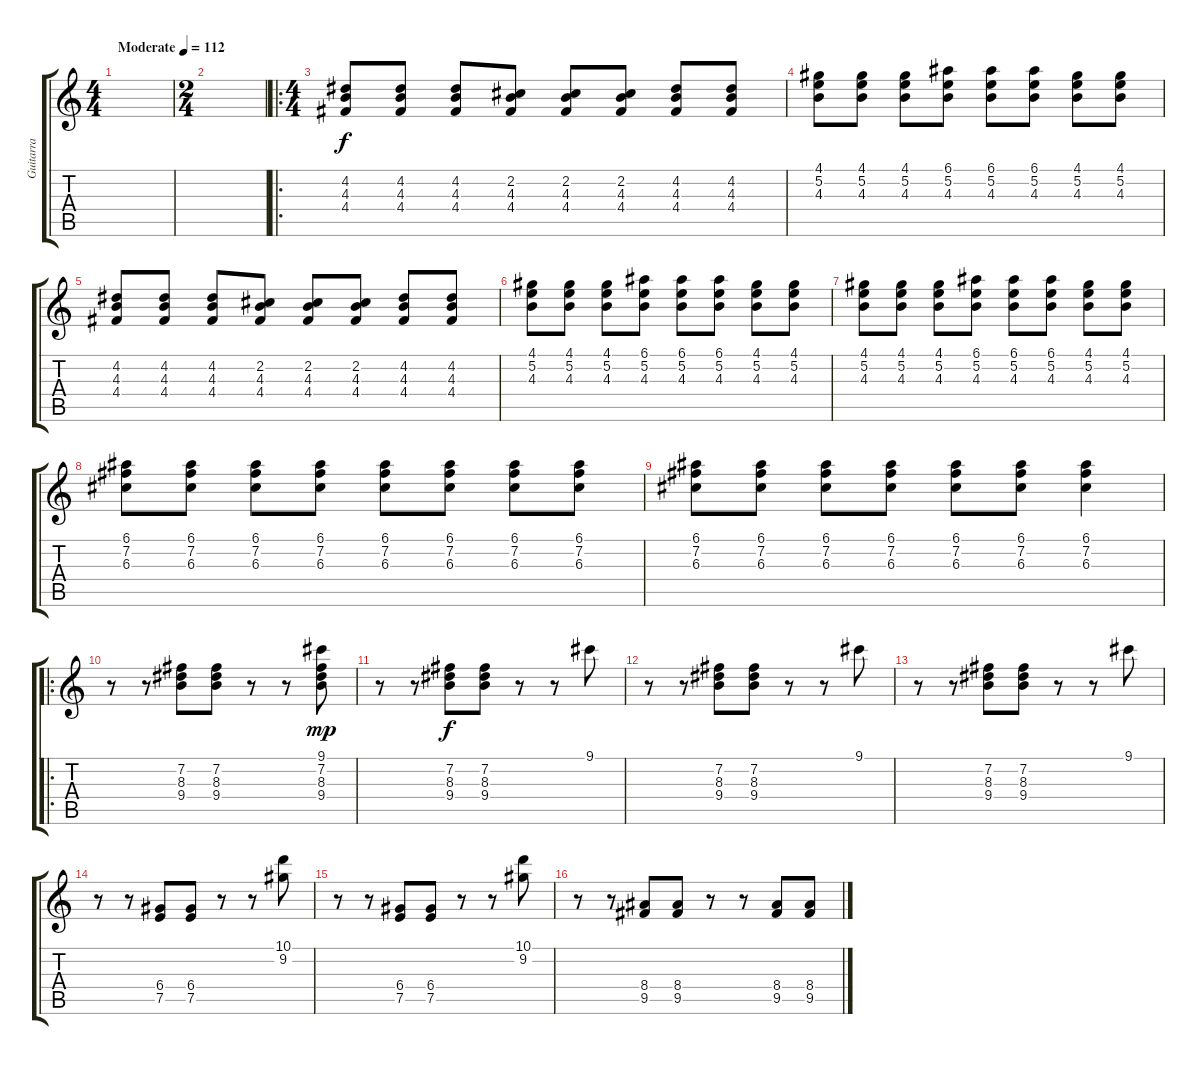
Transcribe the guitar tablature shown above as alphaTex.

\track ("Guitarra" "Guitarra") {instrument distortionguitar}
\staff {score tabs}
\tuning (E4 B3 G3 D3 A2 E2) {hide}
\ts (4 4)
\tempo (112 "Moderate")
\clef g2
\ks c
|
\ts (2 4)
|
\ro
\ts (4 4)
(4.2 4.3 4.4).8 (4.2 4.3 4.4).8 (4.2 4.3 4.4).8 (2.2 4.3 4.4).8 (2.2 4.3 4.4).8 (2.2 4.3 4.4).8 (4.2 4.3 4.4).8 (4.2 4.3 4.4).8 |
(4.1 5.2 4.3).8 (4.1 5.2 4.3).8 (4.1 5.2 4.3).8 (6.1 5.2 4.3).8 (6.1 5.2 4.3).8 (6.1 5.2 4.3).8 (4.1 5.2 4.3).8 (4.1 5.2 4.3).8 |
(4.2 4.3 4.4).8 (4.2 4.3 4.4).8 (4.2 4.3 4.4).8 (2.2 4.3 4.4).8 (2.2 4.3 4.4).8 (2.2 4.3 4.4).8 (4.2 4.3 4.4).8 (4.2 4.3 4.4).8 |
(4.1 5.2 4.3).8 (4.1 5.2 4.3).8 (4.1 5.2 4.3).8 (6.1 5.2 4.3).8 (6.1 5.2 4.3).8 (6.1 5.2 4.3).8 (4.1 5.2 4.3).8 (4.1 5.2 4.3).8 |
(4.1 5.2 4.3).8 (4.1 5.2 4.3).8 (4.1 5.2 4.3).8 (6.1 5.2 4.3).8 (6.1 5.2 4.3).8 (6.1 5.2 4.3).8 (4.1 5.2 4.3).8 (4.1 5.2 4.3).8 |
(6.1 7.2 6.3).8 (6.1 7.2 6.3).8 (6.1 7.2 6.3).8 (6.1 7.2 6.3).8 (6.1 7.2 6.3).8 (6.1 7.2 6.3).8 (6.1 7.2 6.3).8 (6.1 7.2 6.3).8 |
(6.1 7.2 6.3).8 (6.1 7.2 6.3).8 (6.1 7.2 6.3).8 (6.1 7.2 6.3).8 (6.1 7.2 6.3).8 (6.1 7.2 6.3).8 (6.1 7.2 6.3).4 |
\ro
r.8 r.8 (7.2 8.3 9.4).8 (7.2 8.3 9.4).8 r.8 r.8 (9.1 7.2 8.3 9.4).8{dy mp} |
r.8 r.8 (7.2 8.3 9.4).8{dy f} (7.2 8.3 9.4).8 r.8 r.8 9.1.8 |
r.8 r.8 (7.2 8.3 9.4).8 (7.2 8.3 9.4).8 r.8 r.8 9.1.8 |
r.8 r.8 (7.2 8.3 9.4).8 (7.2 8.3 9.4).8 r.8 r.8 9.1.8 |
r.8 r.8 (6.4 7.5).8 (6.4 7.5).8 r.8 r.8 (10.1 9.2).8 |
r.8 r.8 (6.4 7.5).8 (6.4 7.5).8 r.8 r.8 (10.1 9.2).8 |
r.8 r.8 (8.4 9.5).8 (8.4 9.5).8 r.8 r.8 (8.4 9.5).8 (8.4 9.5).8
